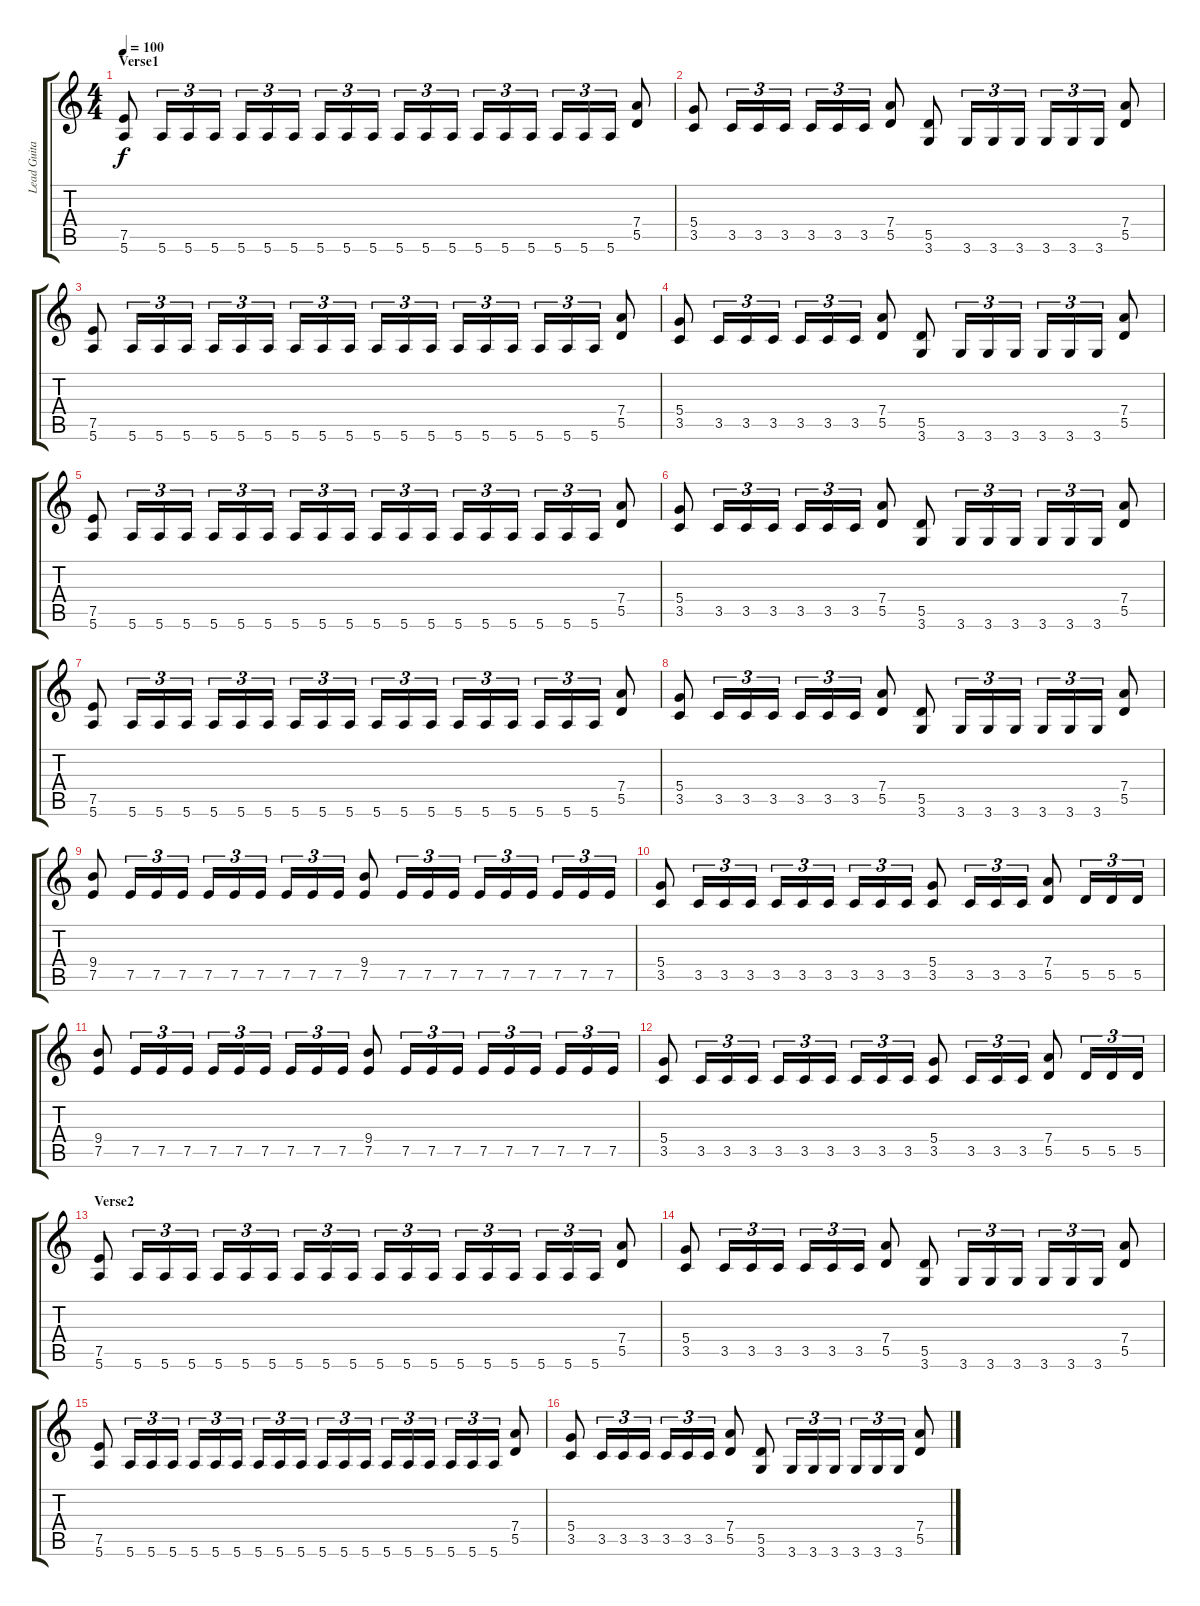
\track ("Lead Guitar" "Lead Guita") {instrument distortionguitar}
\staff {score tabs}
\tuning (E4 B3 G3 D3 A2 E2) {hide}
\ts (4 4)
\section ("" "Verse1")
\tempo 100
\clef g2
\ks c
(7.5 5.6).8{dy f} 5.6.16{tu (3 2)} 5.6.16{tu (3 2)} 5.6.16{tu (3 2)} 5.6.16{tu (3 2)} 5.6.16{tu (3 2)} 5.6.16{tu (3 2)} 5.6.16{tu (3 2)} 5.6.16{tu (3 2)} 5.6.16{tu (3 2)} 5.6.16{tu (3 2)} 5.6.16{tu (3 2)} 5.6.16{tu (3 2)} 5.6.16{tu (3 2)} 5.6.16{tu (3 2)} 5.6.16{tu (3 2)} 5.6.16{tu (3 2)} 5.6.16{tu (3 2)} 5.6.16{tu (3 2)} (7.4 5.5).8 |
(5.4 3.5).8 3.5.16{tu (3 2)} 3.5.16{tu (3 2)} 3.5.16{tu (3 2)} 3.5.16{tu (3 2)} 3.5.16{tu (3 2)} 3.5.16{tu (3 2)} (7.4 5.5).8 (5.5 3.6).8 3.6.16{tu (3 2)} 3.6.16{tu (3 2)} 3.6.16{tu (3 2)} 3.6.16{tu (3 2)} 3.6.16{tu (3 2)} 3.6.16{tu (3 2)} (7.4 5.5).8 |
(7.5 5.6).8 5.6.16{tu (3 2)} 5.6.16{tu (3 2)} 5.6.16{tu (3 2)} 5.6.16{tu (3 2)} 5.6.16{tu (3 2)} 5.6.16{tu (3 2)} 5.6.16{tu (3 2)} 5.6.16{tu (3 2)} 5.6.16{tu (3 2)} 5.6.16{tu (3 2)} 5.6.16{tu (3 2)} 5.6.16{tu (3 2)} 5.6.16{tu (3 2)} 5.6.16{tu (3 2)} 5.6.16{tu (3 2)} 5.6.16{tu (3 2)} 5.6.16{tu (3 2)} 5.6.16{tu (3 2)} (7.4 5.5).8 |
(5.4 3.5).8 3.5.16{tu (3 2)} 3.5.16{tu (3 2)} 3.5.16{tu (3 2)} 3.5.16{tu (3 2)} 3.5.16{tu (3 2)} 3.5.16{tu (3 2)} (7.4 5.5).8 (5.5 3.6).8 3.6.16{tu (3 2)} 3.6.16{tu (3 2)} 3.6.16{tu (3 2)} 3.6.16{tu (3 2)} 3.6.16{tu (3 2)} 3.6.16{tu (3 2)} (7.4 5.5).8 |
(7.5 5.6).8 5.6.16{tu (3 2)} 5.6.16{tu (3 2)} 5.6.16{tu (3 2)} 5.6.16{tu (3 2)} 5.6.16{tu (3 2)} 5.6.16{tu (3 2)} 5.6.16{tu (3 2)} 5.6.16{tu (3 2)} 5.6.16{tu (3 2)} 5.6.16{tu (3 2)} 5.6.16{tu (3 2)} 5.6.16{tu (3 2)} 5.6.16{tu (3 2)} 5.6.16{tu (3 2)} 5.6.16{tu (3 2)} 5.6.16{tu (3 2)} 5.6.16{tu (3 2)} 5.6.16{tu (3 2)} (7.4 5.5).8 |
(5.4 3.5).8 3.5.16{tu (3 2)} 3.5.16{tu (3 2)} 3.5.16{tu (3 2)} 3.5.16{tu (3 2)} 3.5.16{tu (3 2)} 3.5.16{tu (3 2)} (7.4 5.5).8 (5.5 3.6).8 3.6.16{tu (3 2)} 3.6.16{tu (3 2)} 3.6.16{tu (3 2)} 3.6.16{tu (3 2)} 3.6.16{tu (3 2)} 3.6.16{tu (3 2)} (7.4 5.5).8 |
(7.5 5.6).8 5.6.16{tu (3 2)} 5.6.16{tu (3 2)} 5.6.16{tu (3 2)} 5.6.16{tu (3 2)} 5.6.16{tu (3 2)} 5.6.16{tu (3 2)} 5.6.16{tu (3 2)} 5.6.16{tu (3 2)} 5.6.16{tu (3 2)} 5.6.16{tu (3 2)} 5.6.16{tu (3 2)} 5.6.16{tu (3 2)} 5.6.16{tu (3 2)} 5.6.16{tu (3 2)} 5.6.16{tu (3 2)} 5.6.16{tu (3 2)} 5.6.16{tu (3 2)} 5.6.16{tu (3 2)} (7.4 5.5).8 |
(5.4 3.5).8 3.5.16{tu (3 2)} 3.5.16{tu (3 2)} 3.5.16{tu (3 2)} 3.5.16{tu (3 2)} 3.5.16{tu (3 2)} 3.5.16{tu (3 2)} (7.4 5.5).8 (5.5 3.6).8 3.6.16{tu (3 2)} 3.6.16{tu (3 2)} 3.6.16{tu (3 2)} 3.6.16{tu (3 2)} 3.6.16{tu (3 2)} 3.6.16{tu (3 2)} (7.4 5.5).8 |
(9.4 7.5).8 7.5.16{tu (3 2)} 7.5.16{tu (3 2)} 7.5.16{tu (3 2)} 7.5.16{tu (3 2)} 7.5.16{tu (3 2)} 7.5.16{tu (3 2)} 7.5.16{tu (3 2)} 7.5.16{tu (3 2)} 7.5.16{tu (3 2)} (9.4 7.5).8 7.5.16{tu (3 2)} 7.5.16{tu (3 2)} 7.5.16{tu (3 2)} 7.5.16{tu (3 2)} 7.5.16{tu (3 2)} 7.5.16{tu (3 2)} 7.5.16{tu (3 2)} 7.5.16{tu (3 2)} 7.5.16{tu (3 2)} |
(5.4 3.5).8 3.5.16{tu (3 2)} 3.5.16{tu (3 2)} 3.5.16{tu (3 2)} 3.5.16{tu (3 2)} 3.5.16{tu (3 2)} 3.5.16{tu (3 2)} 3.5.16{tu (3 2)} 3.5.16{tu (3 2)} 3.5.16{tu (3 2)} (5.4 3.5).8 3.5.16{tu (3 2)} 3.5.16{tu (3 2)} 3.5.16{tu (3 2)} (7.4 5.5).8 5.5.16{tu (3 2)} 5.5.16{tu (3 2)} 5.5.16{tu (3 2)} |
(9.4 7.5).8 7.5.16{tu (3 2)} 7.5.16{tu (3 2)} 7.5.16{tu (3 2)} 7.5.16{tu (3 2)} 7.5.16{tu (3 2)} 7.5.16{tu (3 2)} 7.5.16{tu (3 2)} 7.5.16{tu (3 2)} 7.5.16{tu (3 2)} (9.4 7.5).8 7.5.16{tu (3 2)} 7.5.16{tu (3 2)} 7.5.16{tu (3 2)} 7.5.16{tu (3 2)} 7.5.16{tu (3 2)} 7.5.16{tu (3 2)} 7.5.16{tu (3 2)} 7.5.16{tu (3 2)} 7.5.16{tu (3 2)} |
(5.4 3.5).8 3.5.16{tu (3 2)} 3.5.16{tu (3 2)} 3.5.16{tu (3 2)} 3.5.16{tu (3 2)} 3.5.16{tu (3 2)} 3.5.16{tu (3 2)} 3.5.16{tu (3 2)} 3.5.16{tu (3 2)} 3.5.16{tu (3 2)} (5.4 3.5).8 3.5.16{tu (3 2)} 3.5.16{tu (3 2)} 3.5.16{tu (3 2)} (7.4 5.5).8 5.5.16{tu (3 2)} 5.5.16{tu (3 2)} 5.5.16{tu (3 2)} |
\section ("" "Verse2")
(7.5 5.6).8 5.6.16{tu (3 2)} 5.6.16{tu (3 2)} 5.6.16{tu (3 2)} 5.6.16{tu (3 2)} 5.6.16{tu (3 2)} 5.6.16{tu (3 2)} 5.6.16{tu (3 2)} 5.6.16{tu (3 2)} 5.6.16{tu (3 2)} 5.6.16{tu (3 2)} 5.6.16{tu (3 2)} 5.6.16{tu (3 2)} 5.6.16{tu (3 2)} 5.6.16{tu (3 2)} 5.6.16{tu (3 2)} 5.6.16{tu (3 2)} 5.6.16{tu (3 2)} 5.6.16{tu (3 2)} (7.4 5.5).8 |
(5.4 3.5).8 3.5.16{tu (3 2)} 3.5.16{tu (3 2)} 3.5.16{tu (3 2)} 3.5.16{tu (3 2)} 3.5.16{tu (3 2)} 3.5.16{tu (3 2)} (7.4 5.5).8 (5.5 3.6).8 3.6.16{tu (3 2)} 3.6.16{tu (3 2)} 3.6.16{tu (3 2)} 3.6.16{tu (3 2)} 3.6.16{tu (3 2)} 3.6.16{tu (3 2)} (7.4 5.5).8 |
(7.5 5.6).8 5.6.16{tu (3 2)} 5.6.16{tu (3 2)} 5.6.16{tu (3 2)} 5.6.16{tu (3 2)} 5.6.16{tu (3 2)} 5.6.16{tu (3 2)} 5.6.16{tu (3 2)} 5.6.16{tu (3 2)} 5.6.16{tu (3 2)} 5.6.16{tu (3 2)} 5.6.16{tu (3 2)} 5.6.16{tu (3 2)} 5.6.16{tu (3 2)} 5.6.16{tu (3 2)} 5.6.16{tu (3 2)} 5.6.16{tu (3 2)} 5.6.16{tu (3 2)} 5.6.16{tu (3 2)} (7.4 5.5).8 |
(5.4 3.5).8 3.5.16{tu (3 2)} 3.5.16{tu (3 2)} 3.5.16{tu (3 2)} 3.5.16{tu (3 2)} 3.5.16{tu (3 2)} 3.5.16{tu (3 2)} (7.4 5.5).8 (5.5 3.6).8 3.6.16{tu (3 2)} 3.6.16{tu (3 2)} 3.6.16{tu (3 2)} 3.6.16{tu (3 2)} 3.6.16{tu (3 2)} 3.6.16{tu (3 2)} (7.4 5.5).8
